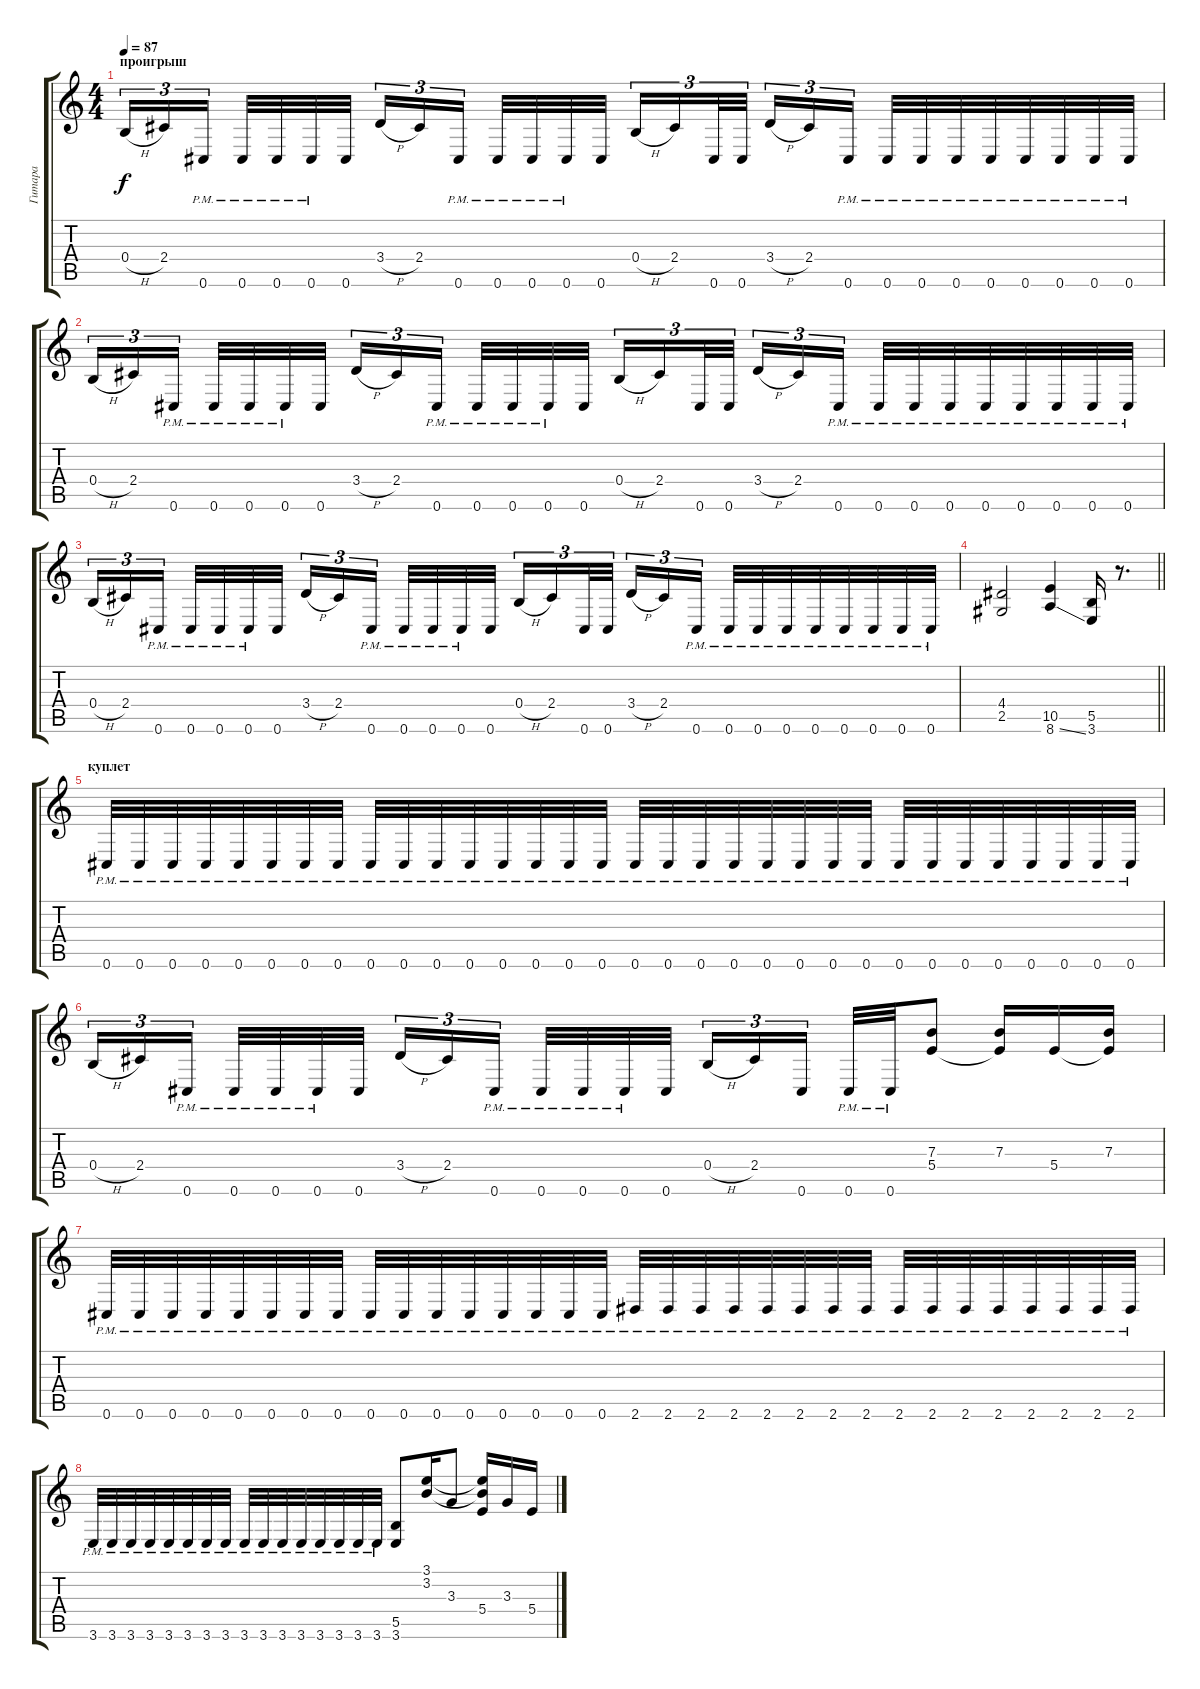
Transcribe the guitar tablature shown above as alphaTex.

\track ("Гитара" "Гитара") {instrument overdrivenguitar}
\staff {score tabs}
\tuning (Db4 Ab3 E3 B2 Gb2 Db2) {hide}
\ts (4 4)
\section ("" "проигрыш")
\tempo 87
\clef g2
\ks c
0.4{h}.16{tu (3 2) dy f} 2.4.16{tu (3 2)} 0.6{pm}.16{tu (3 2) beam splitsecondary} 0.6{pm}.32 0.6{pm}.32 0.6{pm}.32 0.6.32 3.4{h}.16{tu (3 2)} 2.4.16{tu (3 2)} 0.6{pm}.16{tu (3 2) beam splitsecondary} 0.6{pm}.32 0.6{pm}.32 0.6{pm}.32 0.6.32 0.4{h}.16{tu (3 2)} 2.4.16{tu (3 2)} 0.6.32{tu (3 2)} 0.6.32{tu (3 2) beam splitsecondary} 3.4{h}.16{tu (3 2)} 2.4.16{tu (3 2)} 0.6{pm}.16{tu (3 2)} 0.6{pm}.32 0.6{pm}.32 0.6{pm}.32 0.6{pm}.32 0.6{pm}.32 0.6{pm}.32 0.6{pm}.32 0.6{pm}.32 |
0.4{h}.16{tu (3 2)} 2.4.16{tu (3 2)} 0.6{pm}.16{tu (3 2) beam splitsecondary} 0.6{pm}.32 0.6{pm}.32 0.6{pm}.32 0.6.32 3.4{h}.16{tu (3 2)} 2.4.16{tu (3 2)} 0.6{pm}.16{tu (3 2) beam splitsecondary} 0.6{pm}.32 0.6{pm}.32 0.6{pm}.32 0.6.32 0.4{h}.16{tu (3 2)} 2.4.16{tu (3 2)} 0.6.32{tu (3 2)} 0.6.32{tu (3 2) beam splitsecondary} 3.4{h}.16{tu (3 2)} 2.4.16{tu (3 2)} 0.6{pm}.16{tu (3 2)} 0.6{pm}.32 0.6{pm}.32 0.6{pm}.32 0.6{pm}.32 0.6{pm}.32 0.6{pm}.32 0.6{pm}.32 0.6{pm}.32 |
0.4{h}.16{tu (3 2)} 2.4.16{tu (3 2)} 0.6{pm}.16{tu (3 2) beam splitsecondary} 0.6{pm}.32 0.6{pm}.32 0.6{pm}.32 0.6.32 3.4{h}.16{tu (3 2)} 2.4.16{tu (3 2)} 0.6{pm}.16{tu (3 2) beam splitsecondary} 0.6{pm}.32 0.6{pm}.32 0.6{pm}.32 0.6.32 0.4{h}.16{tu (3 2)} 2.4.16{tu (3 2)} 0.6.32{tu (3 2)} 0.6.32{tu (3 2) beam splitsecondary} 3.4{h}.16{tu (3 2)} 2.4.16{tu (3 2)} 0.6{pm}.16{tu (3 2)} 0.6{pm}.32 0.6{pm}.32 0.6{pm}.32 0.6{pm}.32 0.6{pm}.32 0.6{pm}.32 0.6{pm}.32 0.6{pm}.32 |
\barLineRight lightlight
(4.4 2.5).2 (10.5 8.6{ss}).4 (5.5 3.6).16 r.8{d} |
\section ("" "куплет")
0.6{pm}.32 0.6{pm}.32 0.6{pm}.32 0.6{pm}.32 0.6{pm}.32 0.6{pm}.32 0.6{pm}.32 0.6{pm}.32 0.6{pm}.32 0.6{pm}.32 0.6{pm}.32 0.6{pm}.32 0.6{pm}.32 0.6{pm}.32 0.6{pm}.32 0.6{pm}.32 0.6{pm}.32 0.6{pm}.32 0.6{pm}.32 0.6{pm}.32 0.6{pm}.32 0.6{pm}.32 0.6{pm}.32 0.6{pm}.32 0.6{pm}.32 0.6{pm}.32 0.6{pm}.32 0.6{pm}.32 0.6{pm}.32 0.6{pm}.32 0.6{pm}.32 0.6{pm}.32 |
0.4{h}.16{tu (3 2)} 2.4.16{tu (3 2)} 0.6{pm}.16{tu (3 2) beam splitsecondary} 0.6{pm}.32 0.6{pm}.32 0.6{pm}.32 0.6.32 3.4{h}.16{tu (3 2)} 2.4.16{tu (3 2)} 0.6{pm}.16{tu (3 2) beam splitsecondary} 0.6{pm}.32 0.6{pm}.32 0.6{pm}.32 0.6.32 0.4{h}.16{tu (3 2)} 2.4.16{tu (3 2)} 0.6.16{tu (3 2) beam splitsecondary} 0.6{pm}.32 0.6{pm}.32 (7.3 5.4).8 (7.3 5.4{t}).16 5.4.16 (7.3 5.4{t}).16 |
0.6{pm}.32 0.6{pm}.32 0.6{pm}.32 0.6{pm}.32 0.6{pm}.32 0.6{pm}.32 0.6{pm}.32 0.6{pm}.32 0.6{pm}.32 0.6{pm}.32 0.6{pm}.32 0.6{pm}.32 0.6{pm}.32 0.6{pm}.32 0.6{pm}.32 0.6{pm}.32 2.6{pm}.32 2.6{pm}.32 2.6{pm}.32 2.6{pm}.32 2.6{pm}.32 2.6{pm}.32 2.6{pm}.32 2.6{pm}.32 2.6{pm}.32 2.6{pm}.32 2.6{pm}.32 2.6{pm}.32 2.6{pm}.32 2.6{pm}.32 2.6{pm}.32 2.6{pm}.32 |
3.6{pm}.32 3.6{pm}.32 3.6{pm}.32 3.6{pm}.32 3.6{pm}.32 3.6{pm}.32 3.6{pm}.32 3.6{pm}.32 3.6{pm}.32 3.6{pm}.32 3.6{pm}.32 3.6{pm}.32 3.6{pm}.32 3.6{pm}.32 3.6{pm}.32 3.6{pm}.32 (5.5 3.6).8 (3.1 3.2).16 3.3.8 (3.1{t} 3.2{t} 5.4).16 3.3.16 5.4.16
